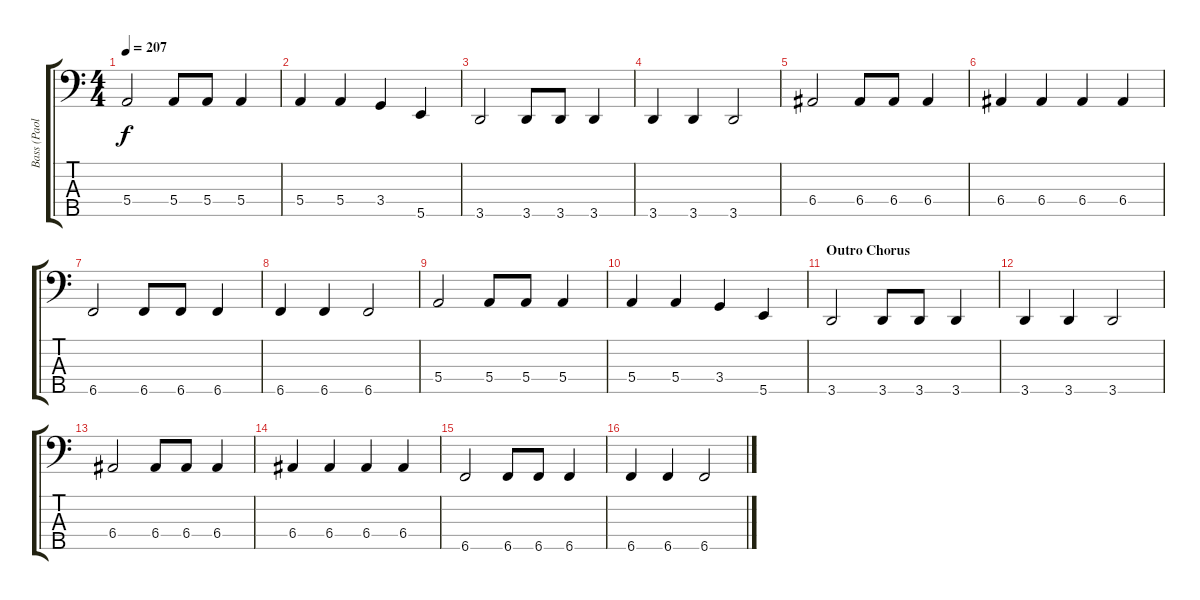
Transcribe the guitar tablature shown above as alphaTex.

\track ("Bass (Paolo)" "Bass (Paol") {instrument electricbasspick}
\staff {score tabs}
\tuning (G2 D2 A1 E1 B0) {hide}
\ts (4 4)
\tempo 207
\clef f4
\ks c
5.4.2{dy f} 5.4.8 5.4.8 5.4.4 |
5.4.4 5.4.4 3.4.4 5.5.4 |
3.5.2 3.5.8 3.5.8 3.5.4 |
3.5.4 3.5.4 3.5.2 |
6.4.2 6.4.8 6.4.8 6.4.4 |
6.4.4 6.4.4 6.4.4 6.4.4 |
6.5.2 6.5.8 6.5.8 6.5.4 |
6.5.4 6.5.4 6.5.2 |
5.4.2 5.4.8 5.4.8 5.4.4 |
5.4.4 5.4.4 3.4.4 5.5.4 |
\section ("" "Outro Chorus")
3.5.2 3.5.8 3.5.8 3.5.4 |
3.5.4 3.5.4 3.5.2 |
6.4.2 6.4.8 6.4.8 6.4.4 |
6.4.4 6.4.4 6.4.4 6.4.4 |
6.5.2 6.5.8 6.5.8 6.5.4 |
6.5.4 6.5.4 6.5.2
